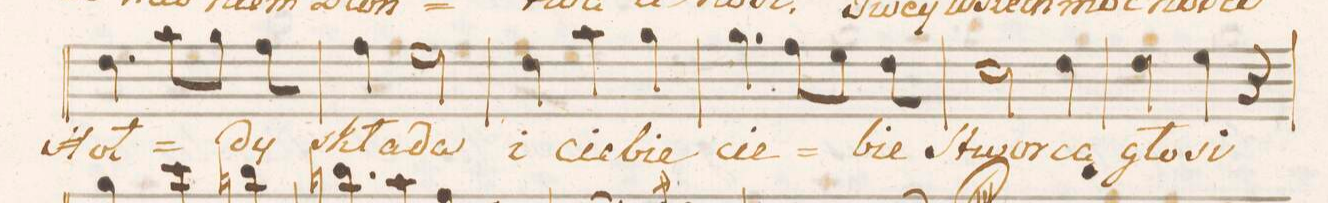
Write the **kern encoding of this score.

**kern	**text
*I"Soprano.	*
*clefC1	*
*k[f#c#g#]	*
*M3/4	*
4.b\	Hoł-
8ff#\L	.
8ee\J	.
8dd\	-dy
=80	=80
4dd\	skła-
2cc#\	-da
=81	=81
4b\	i
4ff#\	cie-
4ee\	-bie
=82	=82
4.ee\	cie-
8dd\L	.
8cc#\J	.
8b\	-bie
=83	=83
2a\	ſtwor-
4b\	-cą
=84	=84
4b\	gło-
4cc#\	-si
4r	.
=85	=85
*-	*-
